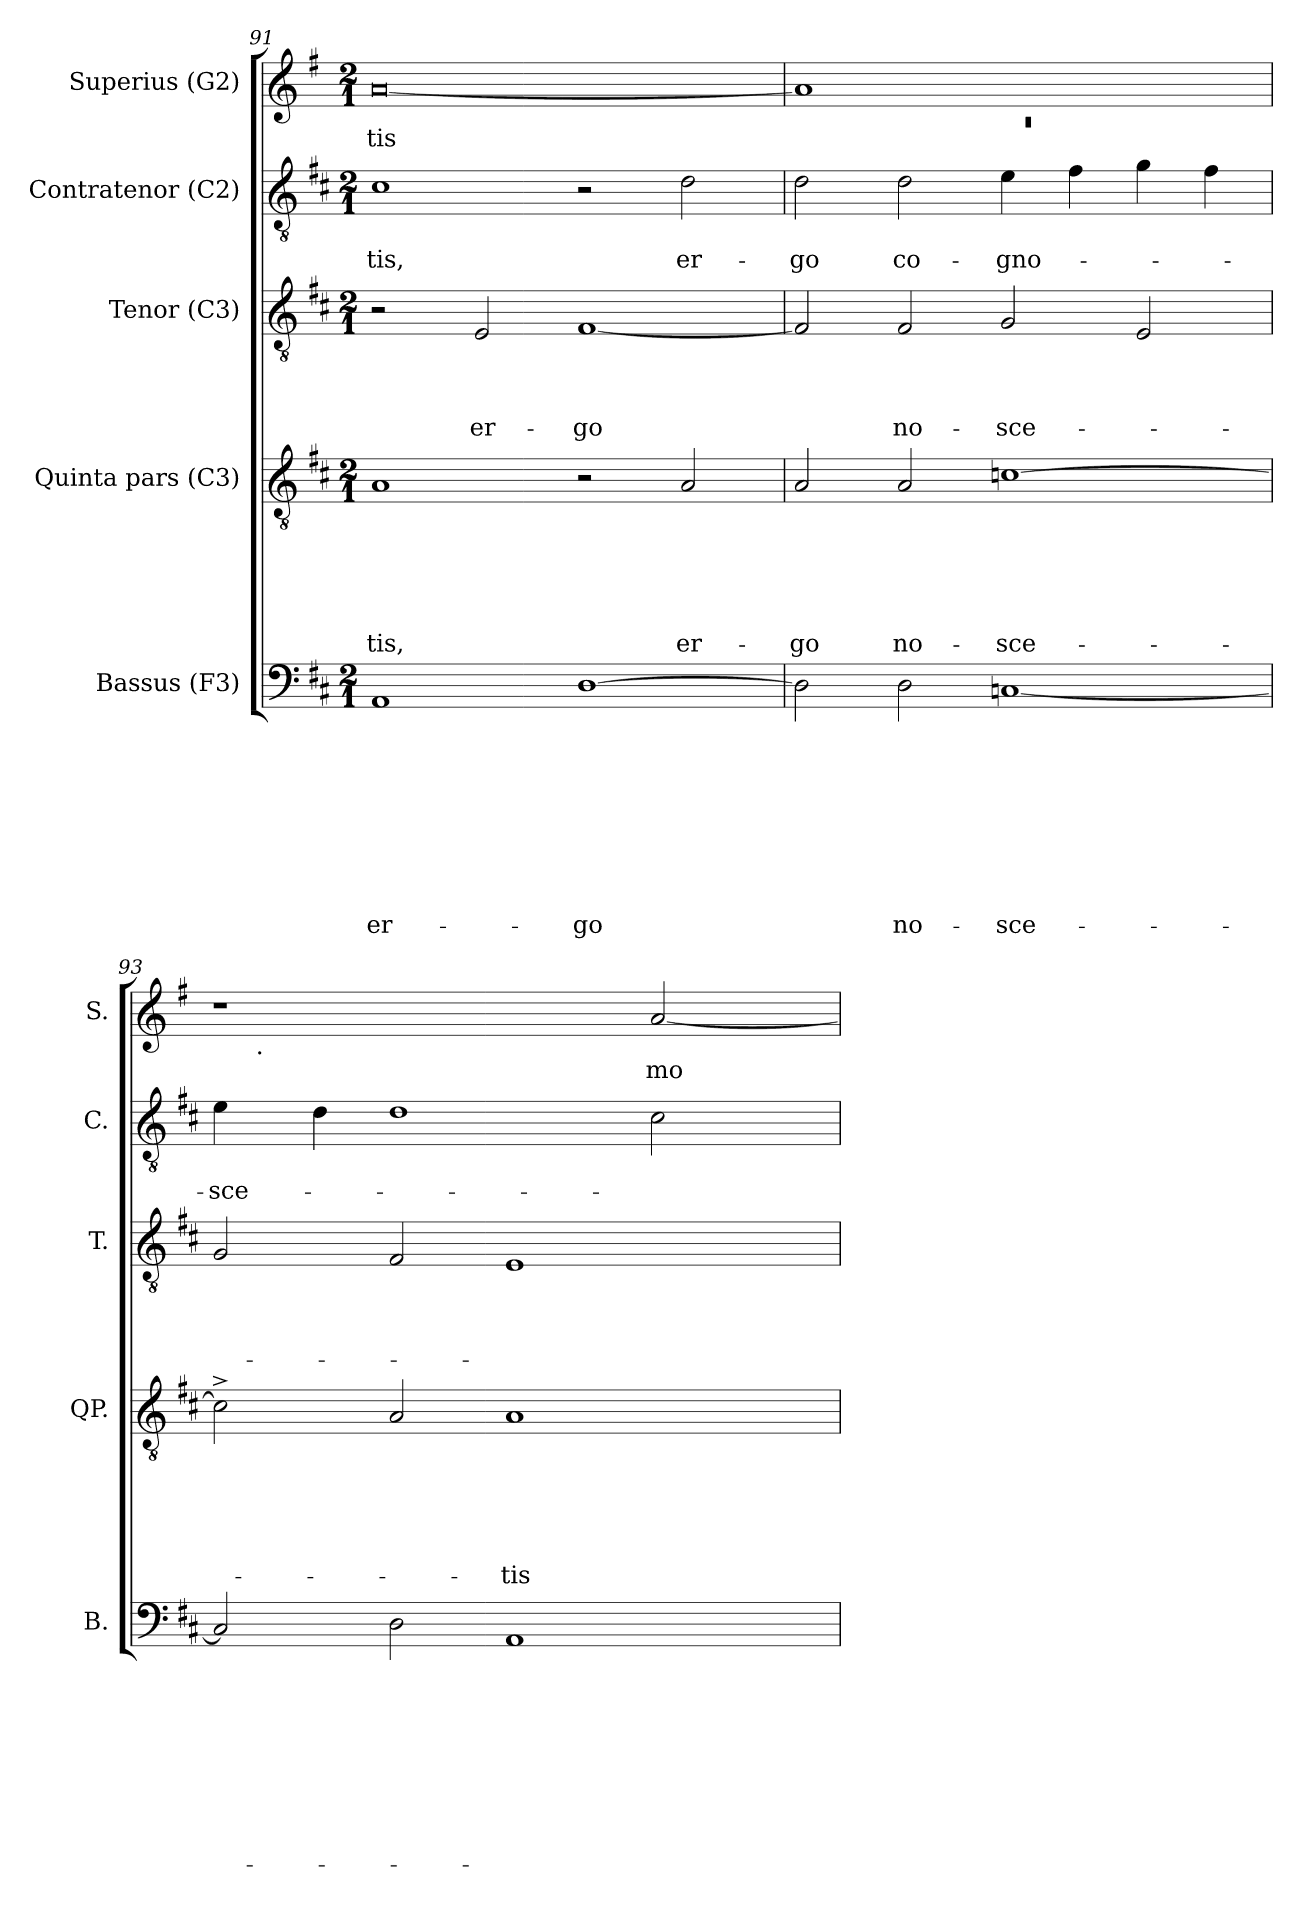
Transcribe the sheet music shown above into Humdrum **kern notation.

**kern	**text	**text	**text	**text	**text	**text	**text	**text	**text	**kern	**text	**text	**text	**text	**text	**text	**kern	**text	**text	**text	**text	**kern	**text	**text	**kern	**text
*part5	*part5	*part5	*part5	*part5	*part5	*part5	*part5	*part5	*part5	*part4	*part4	*part4	*part4	*part4	*part4	*part4	*part3	*part3	*part3	*part3	*part3	*part2	*part2	*part2	*part1	*part1
*staff5	*staff5	*staff5	*staff5	*staff5	*staff5	*staff5	*staff5	*staff5	*staff5	*staff4	*staff4	*staff4	*staff4	*staff4	*staff4	*staff4	*staff3	*staff3	*staff3	*staff3	*staff3	*staff2	*staff2	*staff2	*staff1	*staff1
*I"Bassus (F3)	*	*	*	*	*	*	*	*	*	*I"Quinta pars (C3)	*	*	*	*	*	*	*I"Tenor (C3)	*	*	*	*	*I"Contratenor (C2)	*	*	*I"Superius (G2)	*
*I'B.	*	*	*	*	*	*	*	*	*	*I'QP.	*	*	*	*	*	*	*I'T.	*	*	*	*	*I'C.	*	*	*I'S.	*
*clefF4	*	*	*	*	*	*	*	*	*	*clefGv2	*	*	*	*	*	*	*clefGv2	*	*	*	*	*clefGv2	*	*	*clefG2	*
*k[f#c#]	*	*	*	*	*	*	*	*	*	*k[f#c#]	*	*	*	*	*	*	*k[f#c#]	*	*	*	*	*k[f#c#]	*	*	*k[f#]	*
*D:	*	*	*	*	*	*	*	*	*	*D:	*	*	*	*	*	*	*D:	*	*	*	*	*D:	*	*	*G:	*
*M2/1	*	*	*	*	*	*	*	*	*	*M2/1	*	*	*	*	*	*	*M2/1	*	*	*	*	*M2/1	*	*	*M2/1	*
=91	=91	=91	=91	=91	=91	=91	=91	=91	=91	=91	=91	=91	=91	=91	=91	=91	=91	=91	=91	=91	=91	=91	=91	=91	=91	=91
!	!	!	!	!	!	!	!	!	!LO:LY:b	!	!	!	!	!	!	!LO:LY:b	!	!	!	!	!	!	!	!LO:LY:b	!	!LO:LY:b
1AA	.	.	.	.	.	.	.	.	er-	1A	.	.	.	.	.	-tis,	2r	.	.	.	.	1c#	.	-tis,	[<0a	-tis
!	!	!	!	!	!	!	!	!	!	!	!	!	!	!	!	!	!	!	!	!	!LO:LY:b	!	!	!	!	!
.	.	.	.	.	.	.	.	.	.	.	.	.	.	.	.	.	2E/	.	.	.	er-	.	.	.	.	.
!	!	!	!	!	!	!	!	!	!LO:LY:b	!	!	!	!	!	!	!	!	!	!	!	!LO:LY:b	!	!	!	!	!
[>1D	.	.	.	.	.	.	.	.	-go	2r	.	.	.	.	.	.	[<1F#	.	.	.	-go	2r	.	.	.	.
!	!	!	!	!	!	!	!	!	!	!	!	!	!	!	!	!LO:LY:b	!	!	!	!	!	!	!	!LO:LY:b	!	!
.	.	.	.	.	.	.	.	.	.	2A/	.	.	.	.	.	er-	.	.	.	.	.	2d\	.	er-	.	.
=92	=92	=92	=92	=92	=92	=92	=92	=92	=92	=92	=92	=92	=92	=92	=92	=92	=92	=92	=92	=92	=92	=92	=92	=92	=92	=92
*	*	*	*	*	*	*	*	*	*	*	*	*	*	*	*	*	*	*	*	*	*	*	*	*	*^	*
!	!	!	!	!	!	!	!	!	!	!	!	!	!	!	!	!LO:LY:b	!	!	!	!	!	!	!	!LO:LY:b	!	!LO:N:vis=1	!
2D\]	.	.	.	.	.	.	.	.	.	2A/	.	.	.	.	.	-go	2F#/]	.	.	.	.	2d\	.	-go	1a]	0rc	.
!	!	!	!	!	!	!	!	!	!LO:LY:b	!	!	!	!	!	!	!LO:LY:b	!	!	!	!	!LO:LY:b	!	!	!LO:LY:b	!	!	!
2D\	.	.	.	.	.	.	.	.	no-	2A/	.	.	.	.	.	no-	2F#/	.	.	.	no-	2d\	.	co-	.	.	.
!	!	!	!	!	!	!	!	!	!LO:LY:b	!	!	!	!	!	!	!LO:LY:b	!	!	!	!	!LO:LY:b	!	!	!LO:LY:b	!	!	!
[<1Cn	.	.	.	.	.	.	.	.	-sce-	[>1cn	.	.	.	.	.	-sce-	2G/	.	.	.	-sce-	4e\	.	-gno-	1ryy	.	.
.	.	.	.	.	.	.	.	.	.	.	.	.	.	.	.	.	.	.	.	.	.	4f#\	.	.	.	.	.
.	.	.	.	.	.	.	.	.	.	.	.	.	.	.	.	.	2E/	.	.	.	.	4g\	.	.	.	.	.
.	.	.	.	.	.	.	.	.	.	.	.	.	.	.	.	.	.	.	.	.	.	4f#\	.	.	.	.	.
=93	=93	=93	=93	=93	=93	=93	=93	=93	=93	=93	=93	=93	=93	=93	=93	=93	=93	=93	=93	=93	=93	=93	=93	=93	=93	=93	=93
!	!	!	!	!	!	!	!	!	!	!	!	!	!	!	!	!	!	!	!	!	!	!	!	!LO:LY:b	!	!	!
2C/]	.	.	.	.	.	.	.	.	.	2c^>\]	.	.	.	.	.	.	2G/	.	.	.	.	4e\	.	-sce-	1r	16.ryy	.
!	!	!	!	!	!	!	!	!	!	!	!	!	!	!	!	!	!	!	!	!	!	!	!	!	!	!LO:TX:b:t=.	!
.	.	.	.	.	.	.	.	.	.	.	.	.	.	.	.	.	.	.	.	.	.	.	.	.	.	1ryy	.
.	.	.	.	.	.	.	.	.	.	.	.	.	.	.	.	.	.	.	.	.	.	4d\	.	.	.	.	.
2D\	.	.	.	.	.	.	.	.	.	2A/	.	.	.	.	.	.	2F#/	.	.	.	.	1d	.	.	.	.	.
!	!	!	!	!	!	!	!	!	!	!	!	!	!	!	!	!LO:LY:b	!	!	!	!	!	!	!	!	!	!	!
1AA	.	.	.	.	.	.	.	.	.	1A	.	.	.	.	.	-tis	1E	.	.	.	.	.	.	.	2ryy	.	.
.	.	.	.	.	.	.	.	.	.	.	.	.	.	.	.	.	.	.	.	.	.	.	.	.	.	2ryy	.
!	!	!	!	!	!	!	!	!	!	!	!	!	!	!	!	!	!	!	!	!	!	!	!	!	!	!	!LO:LY:b
.	.	.	.	.	.	.	.	.	.	.	.	.	.	.	.	.	.	.	.	.	.	2c#\	.	.	[<2a/	.	mo-
.	.	.	.	.	.	.	.	.	.	.	.	.	.	.	.	.	.	.	.	.	.	.	.	.	.	4ryy	.
.	.	.	.	.	.	.	.	.	.	.	.	.	.	.	.	.	.	.	.	.	.	.	.	.	.	8ryy	.
.	.	.	.	.	.	.	.	.	.	.	.	.	.	.	.	.	.	.	.	.	.	.	.	.	.	32ryy	.
*	*	*	*	*	*	*	*	*	*	*	*	*	*	*	*	*	*	*	*	*	*	*	*	*	*v	*v	*
=	=	=	=	=	=	=	=	=	=	=	=	=	=	=	=	=	=	=	=	=	=	=	=	=	=	=
*-	*-	*-	*-	*-	*-	*-	*-	*-	*-	*-	*-	*-	*-	*-	*-	*-	*-	*-	*-	*-	*-	*-	*-	*-	*-	*-
